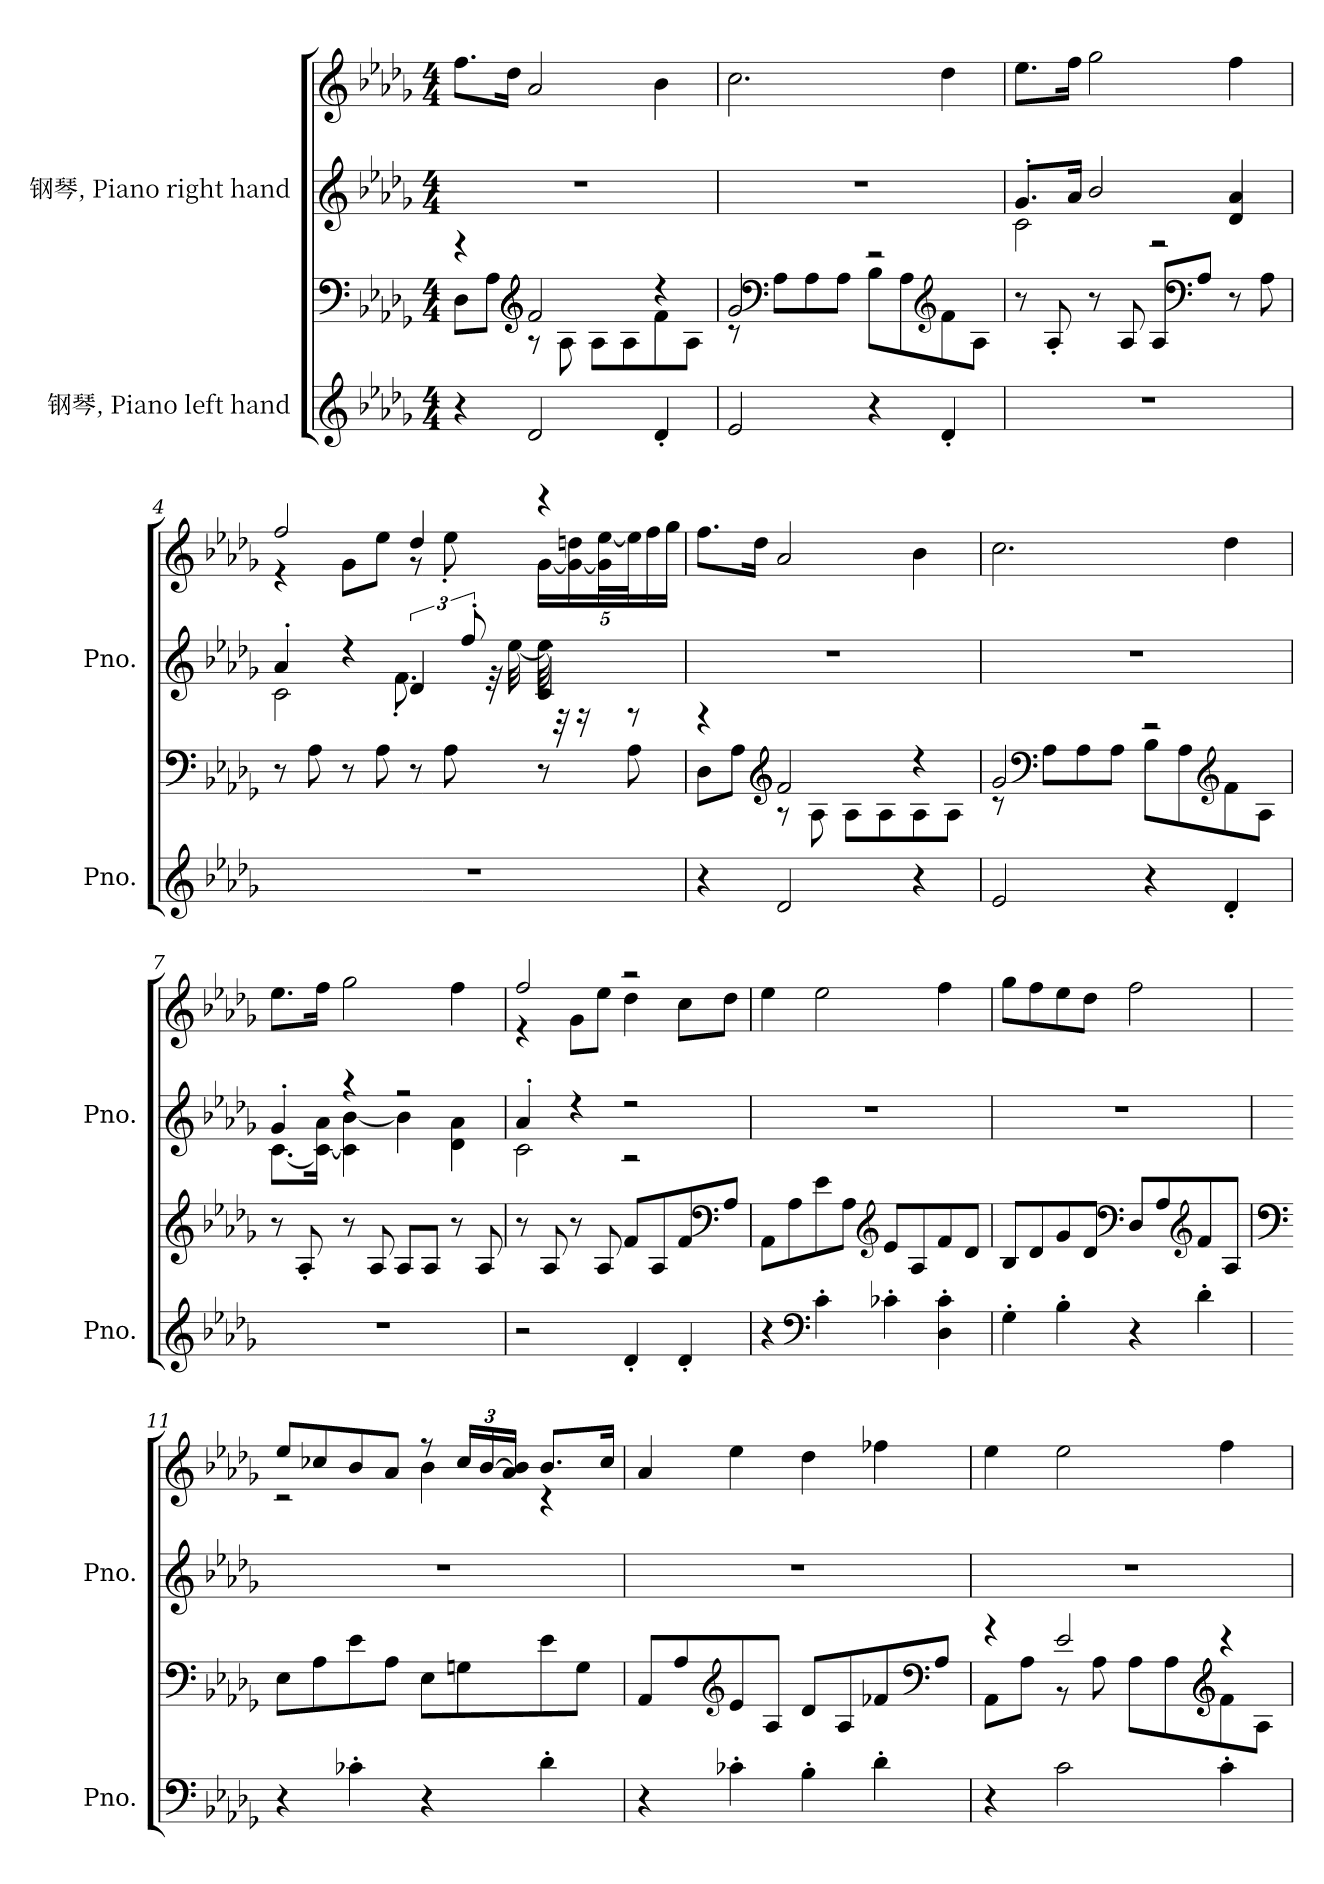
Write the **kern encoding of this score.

**kern	**kern	**kern	**kern
*part2	*part2	*part1	*part1
*staff4	*staff3	*staff2	*staff1
*I"钢琴, Piano left hand	*	*I"钢琴, Piano right hand	*
*I'Pno.	*	*I'Pno.	*
*clefG2	*clefF4	*clefG2	*clefG2
*k[b-e-a-d-g-]	*k[b-e-a-d-g-]	*k[b-e-a-d-g-]	*k[b-e-a-d-g-]
*M4/4	*M4/4	*M4/4	*M4/4
*MM87	*MM87	*MM87	*MM87
=1	=1	=1	=1
*	*^	*	*
4r	4r	8D-\L	1r	8.ff\L
.	.	8A-\J	.	.
.	.	.	.	16dd-\Jk
*	*clefG2	*	*	*
*	*	*	*	*MM85
2d-/	2f/	8r	.	2a-/
.	.	8A-\	.	.
.	.	8A-\L	.	.
.	.	8A-\	.	.
*	*	*	*	*MM81
4d-'/	4r	8f\	.	4b-\
.	.	8A-\J	.	.
=2	=2	=2	=2	=2
*	*	*	*	*MM79
2e-/	2g-/	8r	1r	2.cc\
*	*clefF4	*	*	*
.	.	8A-\L	.	.
.	.	8A-\	.	.
.	.	8A-\J	.	.
4r	2r	8B-\L	.	.
.	.	8A-\	.	.
*	*clefG2	*	*	*
4d-'/	.	8f\	.	4dd-\
.	.	8A-\J	.	.
*	*v	*v	*	*
!!LO:LB:g=z
=3	=3	=3	=3
*	*	*	*MM88
*	*	*^	*
1r	8r	8.g-'/L	2c\	8.ee-\L
.	8A-'/	.	.	.
.	.	16a-/Jk	.	16ff\Jk
.	8r	2b-/	.	2gg-\
.	8A-/	.	.	.
.	8A-/L	.	2r	.
*	*clefF4	*	*	*
.	8A-/J	.	.	.
.	8r	4d-/ 4a-/	.	4ff\
.	8A-\	.	.	.
=4	=4	=4	=4	=4
*	*	*	*	*MM88
*	*	*	*	*^
1r	8r	4a-'/	2c\	2ff/	4r
.	8A-\	.	.	.	.
*	*	*	*	*MM84	*
.	8r	4r	.	.	8g-\L
*	*	*	*	*MM82	*
.	8A-\	.	.	.	8ee-\J
.	8r	6d-/	8.f'\	4dd-/	8r
*	*	*	*	*MM89	*
.	8A-\	.	.	.	8ee-'\
.	.	12ff'/	.	.	.
.	.	.	32r	.	.
.	.	.	[32ee-\	.	.
*	*	*	*	*	*Xbrackettup
*	*	*	*	*MM98	*
.	8r	4c'/	32ee-\]	4r	[20g-\LL
.	.	.	32r	.	.
.	.	.	.	.	20g-\_ 20ddn\
.	.	.	16r	.	.
.	.	.	.	.	40g-\] [40ee-\L
.	8A-\	.	8r	.	40ee-\J]
.	.	.	.	.	20ff\
.	.	.	.	.	20gg-\JJ
*	*	*v	*v	*	*
*	*	*	*v	*v
=5	=5	=5	=5
*	*^	*	*
4r	4r	8D-\L	1r	8.ff\L
.	.	8A-\J	.	.
.	.	.	.	16dd-\Jk
*	*clefG2	*	*	*
2d-/	2f/	8r	.	2a-/
.	.	8A-\	.	.
.	.	8A-\L	.	.
.	.	8A-\	.	.
4r	4r	8A-\	.	4b-\
.	.	8A-\J	.	.
!!LO:LB:g=z
=6	=6	=6	=6	=6
*	*	*	*	*MM86
2e-/	2g-/	8r	1r	2.cc\
*	*clefF4	*	*	*
.	.	8A-\L	.	.
.	.	8A-\	.	.
.	.	8A-\J	.	.
4r	2r	8B-\L	.	.
.	.	8A-\	.	.
*	*clefG2	*	*	*
4d-'/	.	8f\	.	4dd-\
.	.	8A-\J	.	.
*	*v	*v	*	*
=7	=7	=7	=7
*	*	*^	*
1r	8r	4g-'/	[8.c\L	8.ee-\L
.	8A-'/	.	.	.
.	.	.	16c\_ 16a-\Jk	16ff\Jk
.	8r	4r	4c\] [4b-\	2gg-\
.	8A-/	.	.	.
.	8A-/L	2r	4b-\]	.
.	8A-/J	.	.	.
.	8r	.	4d-\ 4a-\	4ff\
.	8A-/	.	.	.
=8	=8	=8	=8	=8
*	*	*	*	*^
2r	8r	4a-'/	2c\	2ff/	4r
.	8A-/	.	.	.	.
.	8r	4r	.	.	8g-\L
.	8A-/	.	.	.	8ee-\J
*	*	*	*	*MM88	*
4d-'/	8f/L	2r	2r	2r	4dd-\
.	8A-/	.	.	.	.
4d-'/	8f/	.	.	.	8cc\L
*	*clefF4	*	*	*	*
.	8A-/J	.	.	.	8dd-\J
*	*	*v	*v	*	*
*	*	*	*v	*v
!!LO:PB:g=z
=9	=9	=9	=9
4r	8AA-\L	1r	4ee-\
.	8A-\	.	.
*clefF4	*	*	*
4c'\	8e-\	.	2ee-\
.	8A-\J	.	.
*	*clefG2	*	*
4c-X'\	8e-/L	.	.
.	8A-/	.	.
4D-\' 4c-\'	8f/	.	4ff\
.	8d-/J	.	.
=10	=10	=10	=10
4G-'\	8B-/L	1r	8gg-\L
.	8d-/	.	8ff\
4B-'\	8g-/	.	8ee-\
.	8d-/J	.	8dd-\J
*	*clefF4	*	*
4r	8D-/L	.	2ff\
.	8A-/	.	.
*	*clefG2	*	*
4d-'\	8f/	.	.
.	8A-/J	.	.
=11	=11	=11	=11
*	*clefF4	*	*
*	*	*	*^
4r	8E-\L	1r	8ee-/L	2r
.	8A-\	.	8cc-X/	.
4c-X'\	8e-\	.	8b-/	.
.	8A-\J	.	8a-/J	.
4r	8E-\L	.	8r	4b-\
.	8Gn\	.	24cc-/LL	.
.	.	.	[24b-/	.
.	.	.	24a-/ 24b-/]JJ	.
4d-'\	8e-\	.	8.b-/L	4r
.	8G\J	.	.	.
.	.	.	16cc-/Jk	.
*	*	*	*v	*v
!!LO:LB:g=z
=12	=12	=12	=12
*	*	*	*MM84
4r	8AA-/L	1r	4a-/
.	8A-/	.	.
*	*clefG2	*	*
*	*	*	*MM88
4c-X'\	8e-/	.	4ee-\
.	8A-/J	.	.
*	*	*	*MM92
4B-'\	8d-/L	.	4dd-\
.	8A-/	.	.
4d-'\	8f-X/	.	4ff-X\
*	*clefF4	*	*
.	8A-/J	.	.
=13	=13	=13	=13
*	*^	*	*
4r	4r	8AA-\L	1r	4ee-\
.	.	8A-\J	.	.
2c\	2e-/	8r	.	2ee-\
.	.	8A-\	.	.
.	.	8A-\L	.	.
.	.	8A-\	.	.
*	*clefG2	*	*	*
4c'\	4r	8f\	.	4ff\
.	.	8A-\J	.	.
*	*v	*v	*	*
=	=	=	=
*-	*-	*-	*-
